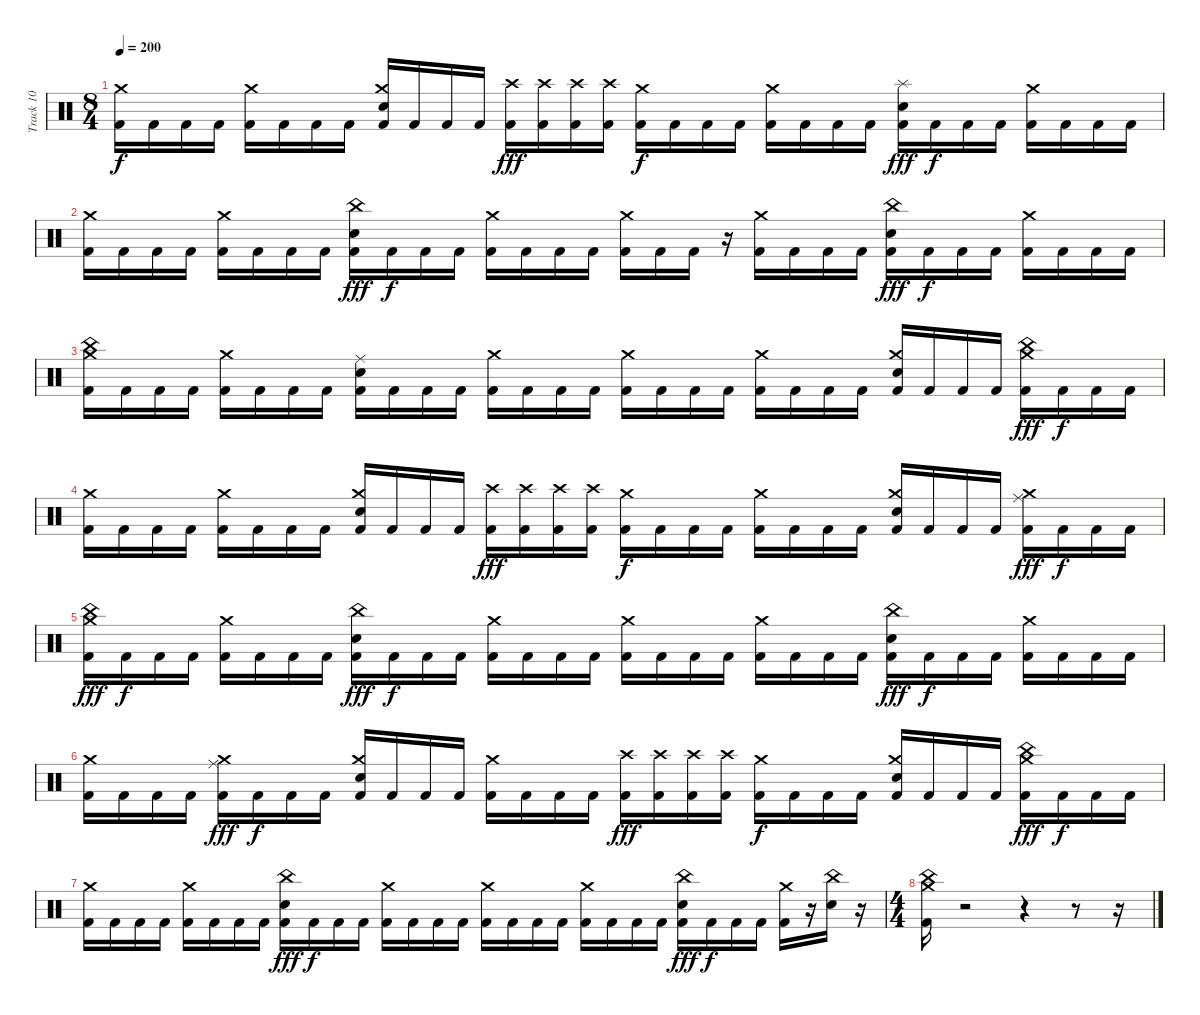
\track ("Track 10" "Track 10") {instrument percussion}
\staff {score}
\articulation defaults
\ts (8 4)
\tempo 200
\clef neutral
\ks c
("Kick (hit) 2" "Crash medium (hit)").16{dy f} "Kick (hit) 2".16 "Kick (hit) 2".16 "Kick (hit) 2".16 ("Kick (hit) 2" "Crash medium (hit)").16 "Kick (hit) 2".16 "Kick (hit) 2".16 "Kick (hit) 2".16 ("Kick (hit) 2" "Snare (hit) 2" "Crash medium (hit)").16 "Kick (hit) 2".16 "Kick (hit) 2".16 "Kick (hit) 2".16 ("Kick (hit) 2" "Crash high (hit)").16{dy fff} ("Kick (hit) 2" "Crash high (hit)").16 ("Kick (hit) 2" "Crash high (hit)").16 ("Kick (hit) 2" "Crash high (hit)").16 ("Kick (hit) 2" "Crash medium (hit)").16{dy f} "Kick (hit) 2".16 "Kick (hit) 2".16 "Kick (hit) 2".16 ("Kick (hit) 2" "Crash medium (hit)").16 "Kick (hit) 2".16 "Kick (hit) 2".16 "Kick (hit) 2".16 ("Kick (hit) 2" "Snare (hit) 2" "Splash (hit)").16{dy fff} "Kick (hit) 2".16{dy f} "Kick (hit) 2".16 "Kick (hit) 2".16 ("Kick (hit) 2" "Crash medium (hit)").16 "Kick (hit) 2".16 "Kick (hit) 2".16 "Kick (hit) 2".16 |
("Kick (hit) 2" "Crash medium (hit)").16 "Kick (hit) 2".16 "Kick (hit) 2".16 "Kick (hit) 2".16 ("Kick (hit) 2" "Crash medium (hit)").16 "Kick (hit) 2".16 "Kick (hit) 2".16 "Kick (hit) 2".16 ("China (hit)" "Kick (hit) 2" "Snare (hit) 2").16{dy fff} "Kick (hit) 2".16{dy f} "Kick (hit) 2".16 "Kick (hit) 2".16 ("Kick (hit) 2" "Crash medium (hit)").16 "Kick (hit) 2".16 "Kick (hit) 2".16 "Kick (hit) 2".16 ("Kick (hit) 2" "Crash medium (hit)").16 "Kick (hit) 2".16 "Kick (hit) 2".16 r.16 ("Kick (hit) 2" "Crash medium (hit)").16 "Kick (hit) 2".16 "Kick (hit) 2".16 "Kick (hit) 2".16 ("China (hit)" "Kick (hit) 2" "Snare (hit) 2").16{dy fff} "Kick (hit) 2".16{dy f} "Kick (hit) 2".16 "Kick (hit) 2".16 ("Kick (hit) 2" "Crash medium (hit)").16 "Kick (hit) 2".16 "Kick (hit) 2".16 "Kick (hit) 2".16 |
("China (hit)" "Kick (hit) 2" "Crash medium (hit)").16 "Kick (hit) 2".16 "Kick (hit) 2".16 "Kick (hit) 2".16 ("Kick (hit) 2" "Crash medium (hit)").16 "Kick (hit) 2".16 "Kick (hit) 2".16 "Kick (hit) 2".16 ("Kick (hit) 2" "Snare (hit) 2" "Ride (middle)").16 "Kick (hit) 2".16 "Kick (hit) 2".16 "Kick (hit) 2".16 ("Kick (hit) 2" "Crash medium (hit)").16 "Kick (hit) 2".16 "Kick (hit) 2".16 "Kick (hit) 2".16 ("Kick (hit) 2" "Crash medium (hit)").16 "Kick (hit) 2".16 "Kick (hit) 2".16 "Kick (hit) 2".16 ("Kick (hit) 2" "Crash medium (hit)").16 "Kick (hit) 2".16 "Kick (hit) 2".16 "Kick (hit) 2".16 ("Kick (hit) 2" "Snare (hit) 2" "Crash medium (hit)").16 "Kick (hit) 2".16 "Kick (hit) 2".16 "Kick (hit) 2".16 ("China (hit)" "Kick (hit) 2" "Crash medium (hit)").16{dy fff} "Kick (hit) 2".16{dy f} "Kick (hit) 2".16 "Kick (hit) 2".16 |
("Kick (hit) 2" "Crash medium (hit)").16 "Kick (hit) 2".16 "Kick (hit) 2".16 "Kick (hit) 2".16 ("Kick (hit) 2" "Crash medium (hit)").16 "Kick (hit) 2".16 "Kick (hit) 2".16 "Kick (hit) 2".16 ("Kick (hit) 2" "Snare (hit) 2" "Crash medium (hit)").16 "Kick (hit) 2".16 "Kick (hit) 2".16 "Kick (hit) 2".16 ("Kick (hit) 2" "Crash high (hit)").16{dy fff} ("Kick (hit) 2" "Crash high (hit)").16 ("Kick (hit) 2" "Crash high (hit)").16 ("Kick (hit) 2" "Crash high (hit)").16 ("Kick (hit) 2" "Crash medium (hit)").16{dy f} "Kick (hit) 2".16 "Kick (hit) 2".16 "Kick (hit) 2".16 ("Kick (hit) 2" "Crash medium (hit)").16 "Kick (hit) 2".16 "Kick (hit) 2".16 "Kick (hit) 2".16 ("Kick (hit) 2" "Snare (hit) 2" "Crash medium (hit)").16 "Kick (hit) 2".16 "Kick (hit) 2".16 "Kick (hit) 2".16 ("Kick (hit) 2" "Ride (middle)" "Crash medium (hit)").16{dy fff} "Kick (hit) 2".16{dy f} "Kick (hit) 2".16 "Kick (hit) 2".16 |
("China (hit)" "Kick (hit) 2" "Crash medium (hit)").16{dy fff} "Kick (hit) 2".16{dy f} "Kick (hit) 2".16 "Kick (hit) 2".16 ("Kick (hit) 2" "Crash medium (hit)").16 "Kick (hit) 2".16 "Kick (hit) 2".16 "Kick (hit) 2".16 ("China (hit)" "Kick (hit) 2" "Snare (hit) 2").16{dy fff} "Kick (hit) 2".16{dy f} "Kick (hit) 2".16 "Kick (hit) 2".16 ("Kick (hit) 2" "Crash medium (hit)").16 "Kick (hit) 2".16 "Kick (hit) 2".16 "Kick (hit) 2".16 ("Kick (hit) 2" "Crash medium (hit)").16 "Kick (hit) 2".16 "Kick (hit) 2".16 "Kick (hit) 2".16 ("Kick (hit) 2" "Crash medium (hit)").16 "Kick (hit) 2".16 "Kick (hit) 2".16 "Kick (hit) 2".16 ("China (hit)" "Kick (hit) 2" "Snare (hit) 2").16{dy fff} "Kick (hit) 2".16{dy f} "Kick (hit) 2".16 "Kick (hit) 2".16 ("Kick (hit) 2" "Crash medium (hit)").16 "Kick (hit) 2".16 "Kick (hit) 2".16 "Kick (hit) 2".16 |
("Kick (hit) 2" "Crash medium (hit)").16 "Kick (hit) 2".16 "Kick (hit) 2".16 "Kick (hit) 2".16 ("Kick (hit) 2" "Ride (middle)" "Crash medium (hit)").16{dy fff} "Kick (hit) 2".16{dy f} "Kick (hit) 2".16 "Kick (hit) 2".16 ("Kick (hit) 2" "Snare (hit) 2" "Crash medium (hit)").16 "Kick (hit) 2".16 "Kick (hit) 2".16 "Kick (hit) 2".16 ("Kick (hit) 2" "Crash medium (hit)").16 "Kick (hit) 2".16 "Kick (hit) 2".16 "Kick (hit) 2".16 ("Kick (hit) 2" "Crash high (hit)").16{dy fff} ("Kick (hit) 2" "Crash high (hit)").16 ("Kick (hit) 2" "Crash high (hit)").16 ("Kick (hit) 2" "Crash high (hit)").16 ("Kick (hit) 2" "Crash medium (hit)").16{dy f} "Kick (hit) 2".16 "Kick (hit) 2".16 "Kick (hit) 2".16 ("Kick (hit) 2" "Snare (hit) 2" "Crash medium (hit)").16 "Kick (hit) 2".16 "Kick (hit) 2".16 "Kick (hit) 2".16 ("China (hit)" "Kick (hit) 2" "Crash medium (hit)").16{dy fff} "Kick (hit) 2".16{dy f} "Kick (hit) 2".16 "Kick (hit) 2".16 |
("Kick (hit) 2" "Crash medium (hit)").16 "Kick (hit) 2".16 "Kick (hit) 2".16 "Kick (hit) 2".16 ("Kick (hit) 2" "Crash medium (hit)").16 "Kick (hit) 2".16 "Kick (hit) 2".16 "Kick (hit) 2".16 ("China (hit)" "Kick (hit) 2" "Snare (hit) 2").16{dy fff} "Kick (hit) 2".16{dy f} "Kick (hit) 2".16 "Kick (hit) 2".16 ("Kick (hit) 2" "Crash medium (hit)").16 "Kick (hit) 2".16 "Kick (hit) 2".16 "Kick (hit) 2".16 ("Kick (hit) 2" "Crash medium (hit)").16 "Kick (hit) 2".16 "Kick (hit) 2".16 "Kick (hit) 2".16 ("Kick (hit) 2" "Crash medium (hit)").16 "Kick (hit) 2".16 "Kick (hit) 2".16 "Kick (hit) 2".16 ("China (hit)" "Kick (hit) 2" "Snare (hit) 2").16{dy fff} "Kick (hit) 2".16{dy f} "Kick (hit) 2".16 "Kick (hit) 2".16 ("Kick (hit) 2" "Crash medium (hit)").16 r.16 ("China (hit)" "Snare (hit) 2").16 r.16 |
\ts (4 4)
("China (hit)" "Kick (hit) 2" "Crash medium (hit)").16 r.2 r.4 r.8 r.16
